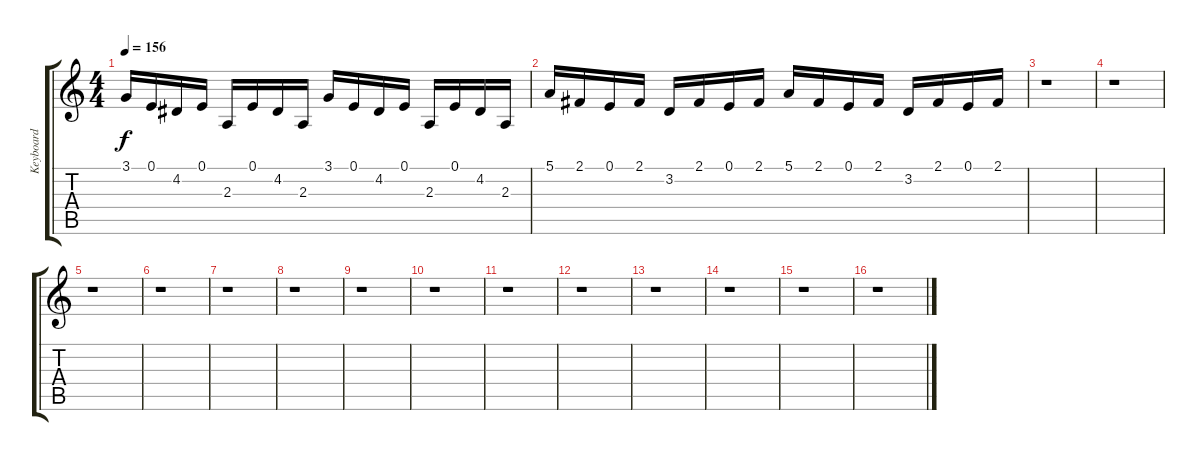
\track (" Keyboard" " Keyboard") {instrument harpsichord}
\staff {score tabs}
\tuning (E4 B3 G3 D3 A2 E2) {hide}
\ts (4 4)
\tempo 156
\clef g2
\ks c
3.1.16{dy f} 0.1.16 4.2.16 0.1.16 2.3.16 0.1.16 4.2.16 2.3.16 3.1.16 0.1.16 4.2.16 0.1.16 2.3.16 0.1.16 4.2.16 2.3.16 |
5.1.16 2.1.16 0.1.16 2.1.16 3.2.16 2.1.16 0.1.16 2.1.16 5.1.16 2.1.16 0.1.16 2.1.16 3.2.16 2.1.16 0.1.16 2.1.16 |
r.1 |
r.1 |
r.1 |
r.1 |
r.1 |
r.1 |
r.1 |
r.1 |
r.1 |
r.1 |
r.1 |
r.1 |
r.1 |
r.1
